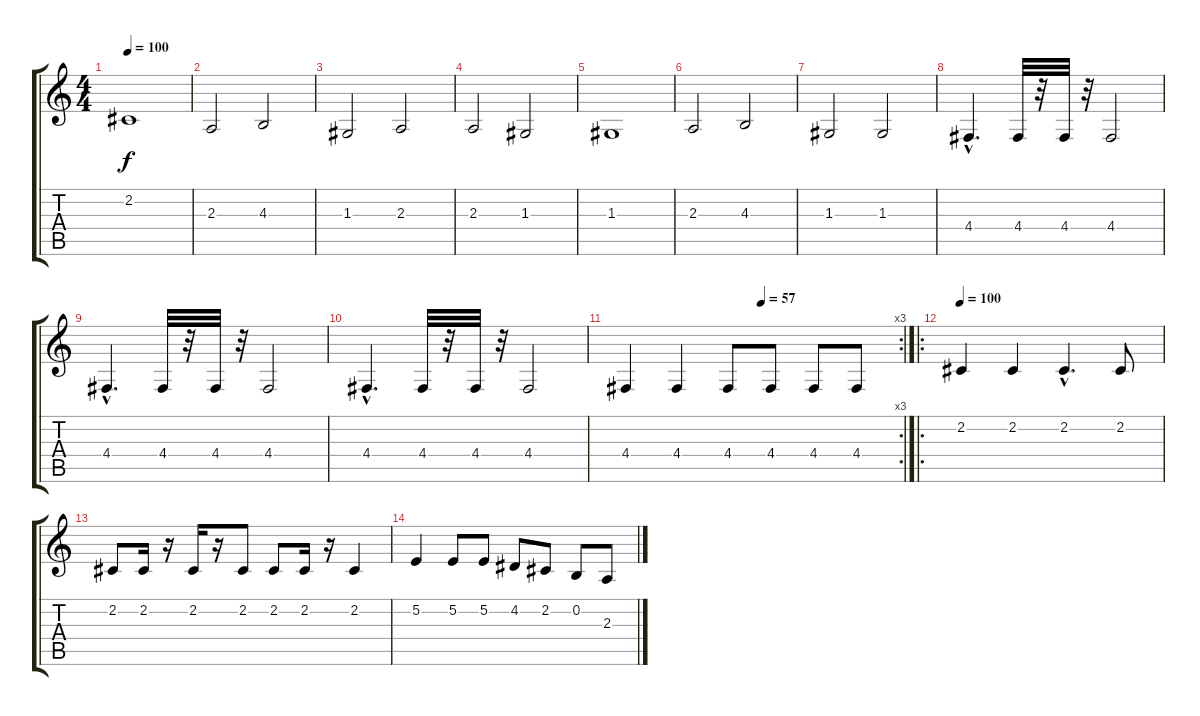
\track "" {instrument stringensemble1}
\staff {score tabs}
\tuning (E4 B3 G3 D3 A2 E2) {hide}
\ts (4 4)
\tempo 100
\clef g2
\ks c
2.2.1{dy f} |
2.3.2 4.3.2 |
1.3.2 2.3.2 |
2.3.2 1.3.2 |
1.3.1 |
2.3.2 4.3.2 |
1.3.2 1.3.2 |
4.4{hac}.4{d} 4.4.32 r.32 4.4.32 r.32 4.4.2 |
4.4{hac}.4{d} 4.4.32 r.32 4.4.32 r.32 4.4.2 |
4.4{hac}.4{d} 4.4.32 r.32 4.4.32 r.32 4.4.2 |
\rc 3
\tempo (57 0.5)
4.4.4 4.4.4 4.4.8 4.4.8 4.4.8 4.4.8 |
\ro
\tempo 100
2.2.4{volume 0} 2.2.4 2.2{hac}.4{d} 2.2.8 |
2.2.8 2.2.16 r.16 2.2.16 r.16 2.2.8 2.2.8 2.2.16 r.16 2.2.4 |
5.2.4 5.2.8 5.2.8 4.2.8 2.2.8 0.2.8 2.3.8
